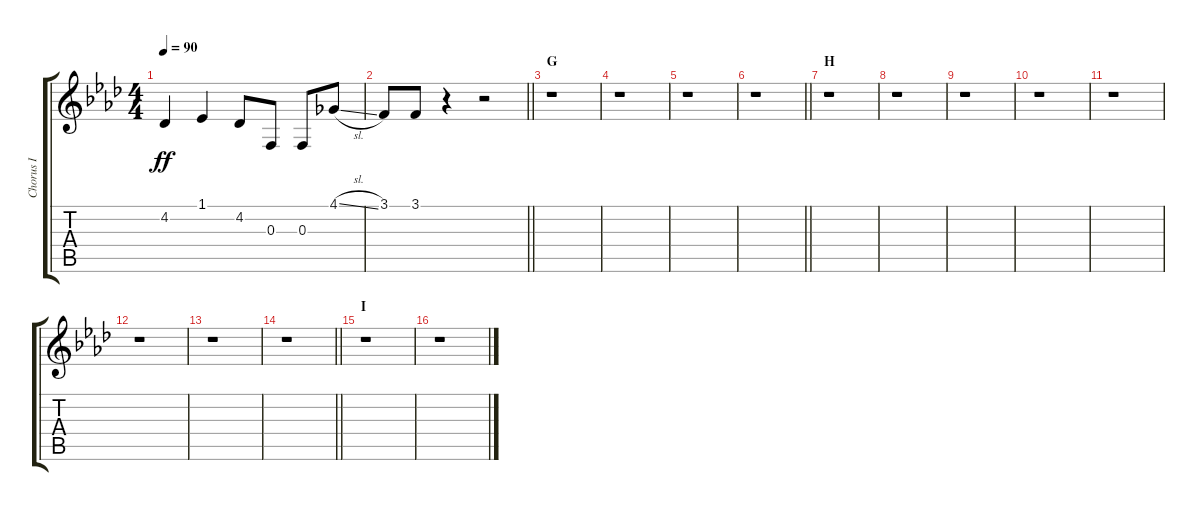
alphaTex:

\track ("Chorus I" "Chorus I") {instrument voiceoohs}
\staff {score tabs}
\tuning (D4 A3 F3 C3 G2 D2) {hide}
\ts (4 4)
\tempo 90
\clef g2
\ks ab
4.2.4{dy ff} 1.1.4 4.2.8 0.3.8 0.3.8 4.1{sl}.8 |
\barLineRight lightlight
3.1.8 3.1.8 r.4 r.2 |
\section ("" "G")
r.1 |
r.1 |
r.1 |
\barLineRight lightlight
r.1 |
\section ("" "H")
r.1 |
r.1 |
r.1 |
r.1 |
r.1 |
r.1 |
r.1 |
\barLineRight lightlight
r.1 |
\section ("" "I")
r.1 |
r.1
